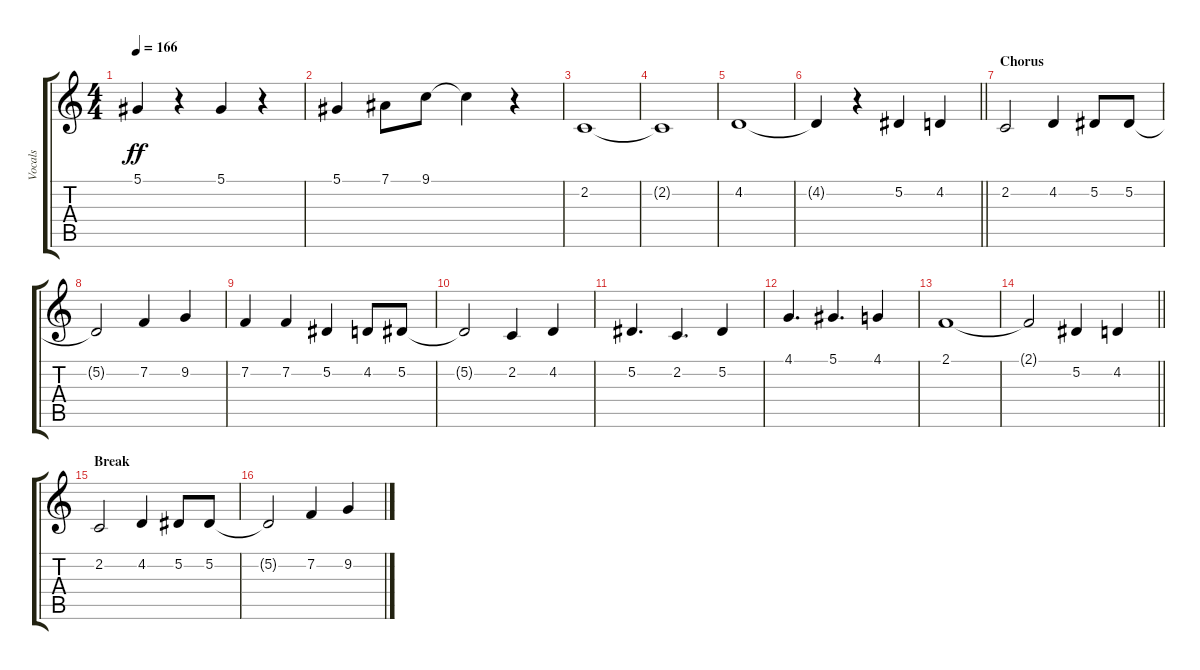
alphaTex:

\track ("Vocals" "Vocals") {instrument oboe}
\staff {score tabs}
\tuning (Eb4 Bb3 Gb3 Db3 Ab2 Eb2) {hide}
\ts (4 4)
\tempo 166
\clef g2
\ks c
5.1.4{dy ff} r.4 5.1.4 r.4 |
5.1.4 7.1.8 9.1.8 9.1{t}.4 r.4 |
2.2.1 |
2.2{t}.1 |
4.2.1 |
\barLineRight lightlight
4.2{t}.4 r.4 5.2.4 4.2.4 |
\section ("" "Chorus")
2.2.2 4.2.4 5.2.8 5.2.8 |
5.2{t}.2 7.2.4 9.2.4 |
7.2.4 7.2.4 5.2.4 4.2.8 5.2.8 |
5.2{t}.2 2.2.4 4.2.4 |
5.2.4{d} 2.2.4{d} 5.2.4 |
4.1.4{d} 5.1.4{d} 4.1.4 |
2.1.1 |
\barLineRight lightlight
2.1{t}.2 5.2.4 4.2.4 |
\section ("" "Break")
2.2.2 4.2.4 5.2.8 5.2.8 |
5.2{t}.2 7.2.4 9.2.4
